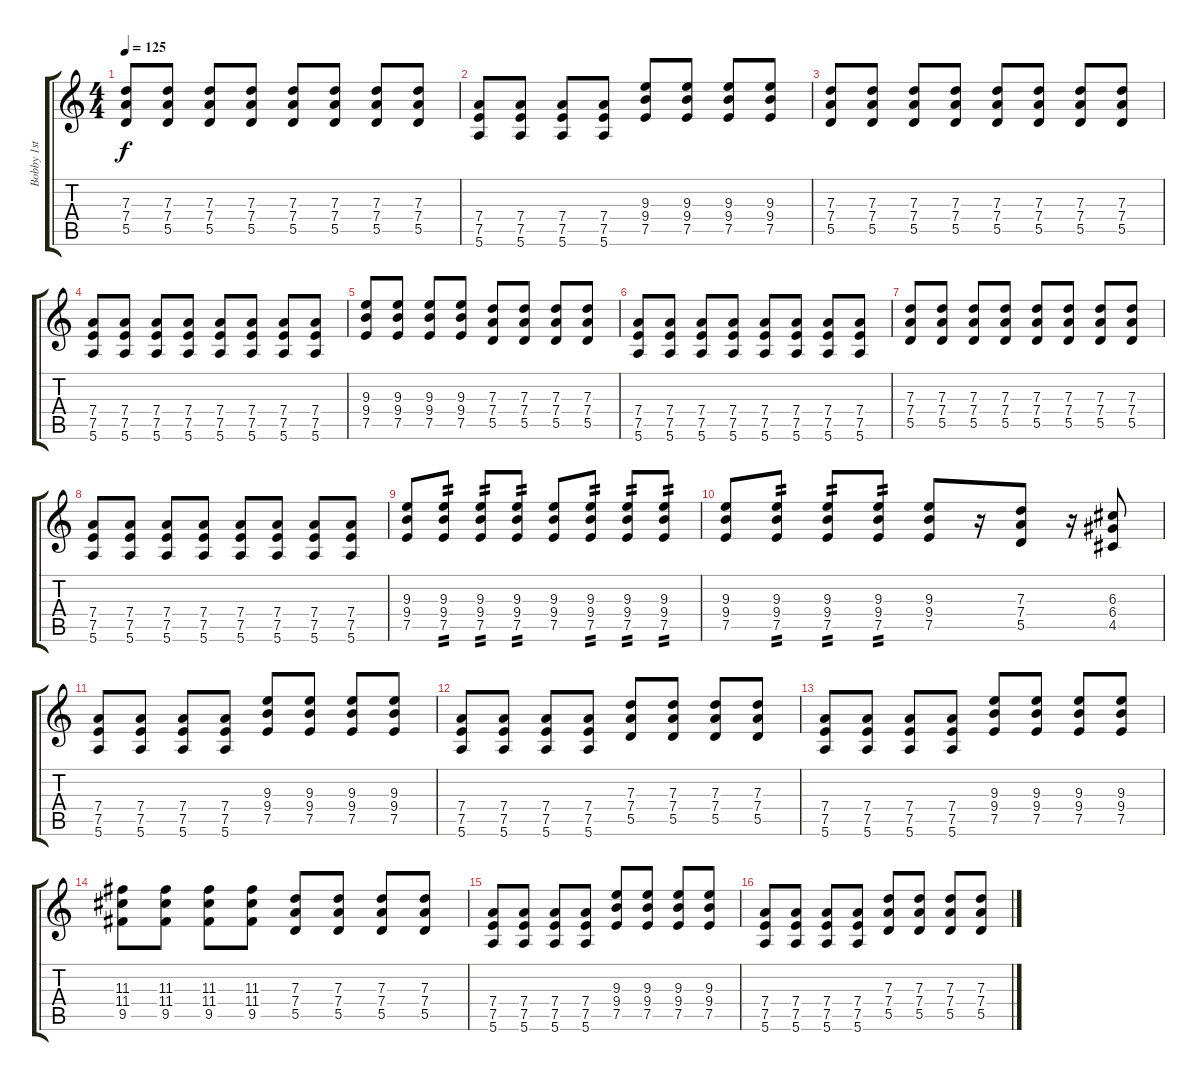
\track ("Bobby 1st" "Bobby 1st") {instrument distortionguitar}
\staff {score tabs}
\tuning (E4 B3 G3 D3 A2 E2) {hide}
\ts (4 4)
\tempo 125
\clef g2
\ks c
(7.3 7.4 5.5).8{dy f} (7.3 7.4 5.5).8 (7.3 7.4 5.5).8 (7.3 7.4 5.5).8 (7.3 7.4 5.5).8 (7.3 7.4 5.5).8 (7.3 7.4 5.5).8 (7.3 7.4 5.5).8 |
(7.4 7.5 5.6).8 (7.4 7.5 5.6).8 (7.4 7.5 5.6).8 (7.4 7.5 5.6).8 (9.3 9.4 7.5).8 (9.3 9.4 7.5).8 (9.3 9.4 7.5).8 (9.3 9.4 7.5).8 |
(7.3 7.4 5.5).8 (7.3 7.4 5.5).8 (7.3 7.4 5.5).8 (7.3 7.4 5.5).8 (7.3 7.4 5.5).8 (7.3 7.4 5.5).8 (7.3 7.4 5.5).8 (7.3 7.4 5.5).8 |
(7.4 7.5 5.6).8 (7.4 7.5 5.6).8 (7.4 7.5 5.6).8 (7.4 7.5 5.6).8 (7.4 7.5 5.6).8 (7.4 7.5 5.6).8 (7.4 7.5 5.6).8 (7.4 7.5 5.6).8 |
(9.3 9.4 7.5).8 (9.3 9.4 7.5).8 (9.3 9.4 7.5).8 (9.3 9.4 7.5).8 (7.3 7.4 5.5).8 (7.3 7.4 5.5).8 (7.3 7.4 5.5).8 (7.3 7.4 5.5).8 |
(7.4 7.5 5.6).8 (7.4 7.5 5.6).8 (7.4 7.5 5.6).8 (7.4 7.5 5.6).8 (7.4 7.5 5.6).8 (7.4 7.5 5.6).8 (7.4 7.5 5.6).8 (7.4 7.5 5.6).8 |
(7.3 7.4 5.5).8 (7.3 7.4 5.5).8 (7.3 7.4 5.5).8 (7.3 7.4 5.5).8 (7.3 7.4 5.5).8 (7.3 7.4 5.5).8 (7.3 7.4 5.5).8 (7.3 7.4 5.5).8 |
(7.4 7.5 5.6).8 (7.4 7.5 5.6).8 (7.4 7.5 5.6).8 (7.4 7.5 5.6).8 (7.4 7.5 5.6).8 (7.4 7.5 5.6).8 (7.4 7.5 5.6).8 (7.4 7.5 5.6).8 |
(9.3 9.4 7.5).8 (9.3 9.4 7.5).8{tp 2} (9.3 9.4 7.5).8{tp 2} (9.3 9.4 7.5).8{tp 2} (9.3 9.4 7.5).8 (9.3 9.4 7.5).8{tp 2} (9.3 9.4 7.5).8{tp 2} (9.3 9.4 7.5).8{tp 2} |
(9.3 9.4 7.5).8 (9.3 9.4 7.5).8{tp 2} (9.3 9.4 7.5).8{tp 2} (9.3 9.4 7.5).8{tp 2} (9.3 9.4 7.5).8 r.16 (7.3 7.4 5.5).8 r.16 (6.3 6.4 4.5).8 |
(7.4 7.5 5.6).8 (7.4 7.5 5.6).8 (7.4 7.5 5.6).8 (7.4 7.5 5.6).8 (9.3 9.4 7.5).8 (9.3 9.4 7.5).8 (9.3 9.4 7.5).8 (9.3 9.4 7.5).8 |
(7.4 7.5 5.6).8 (7.4 7.5 5.6).8 (7.4 7.5 5.6).8 (7.4 7.5 5.6).8 (7.3 7.4 5.5).8 (7.3 7.4 5.5).8 (7.3 7.4 5.5).8 (7.3 7.4 5.5).8 |
(7.4 7.5 5.6).8 (7.4 7.5 5.6).8 (7.4 7.5 5.6).8 (7.4 7.5 5.6).8 (9.3 9.4 7.5).8 (9.3 9.4 7.5).8 (9.3 9.4 7.5).8 (9.3 9.4 7.5).8 |
(11.3 11.4 9.5).8 (11.3 11.4 9.5).8 (11.3 11.4 9.5).8 (11.3 11.4 9.5).8 (7.3 7.4 5.5).8 (7.3 7.4 5.5).8 (7.3 7.4 5.5).8 (7.3 7.4 5.5).8 |
(7.4 7.5 5.6).8 (7.4 7.5 5.6).8 (7.4 7.5 5.6).8 (7.4 7.5 5.6).8 (9.3 9.4 7.5).8 (9.3 9.4 7.5).8 (9.3 9.4 7.5).8 (9.3 9.4 7.5).8 |
(7.4 7.5 5.6).8 (7.4 7.5 5.6).8 (7.4 7.5 5.6).8 (7.4 7.5 5.6).8 (7.3 7.4 5.5).8 (7.3 7.4 5.5).8 (7.3 7.4 5.5).8 (7.3 7.4 5.5).8
